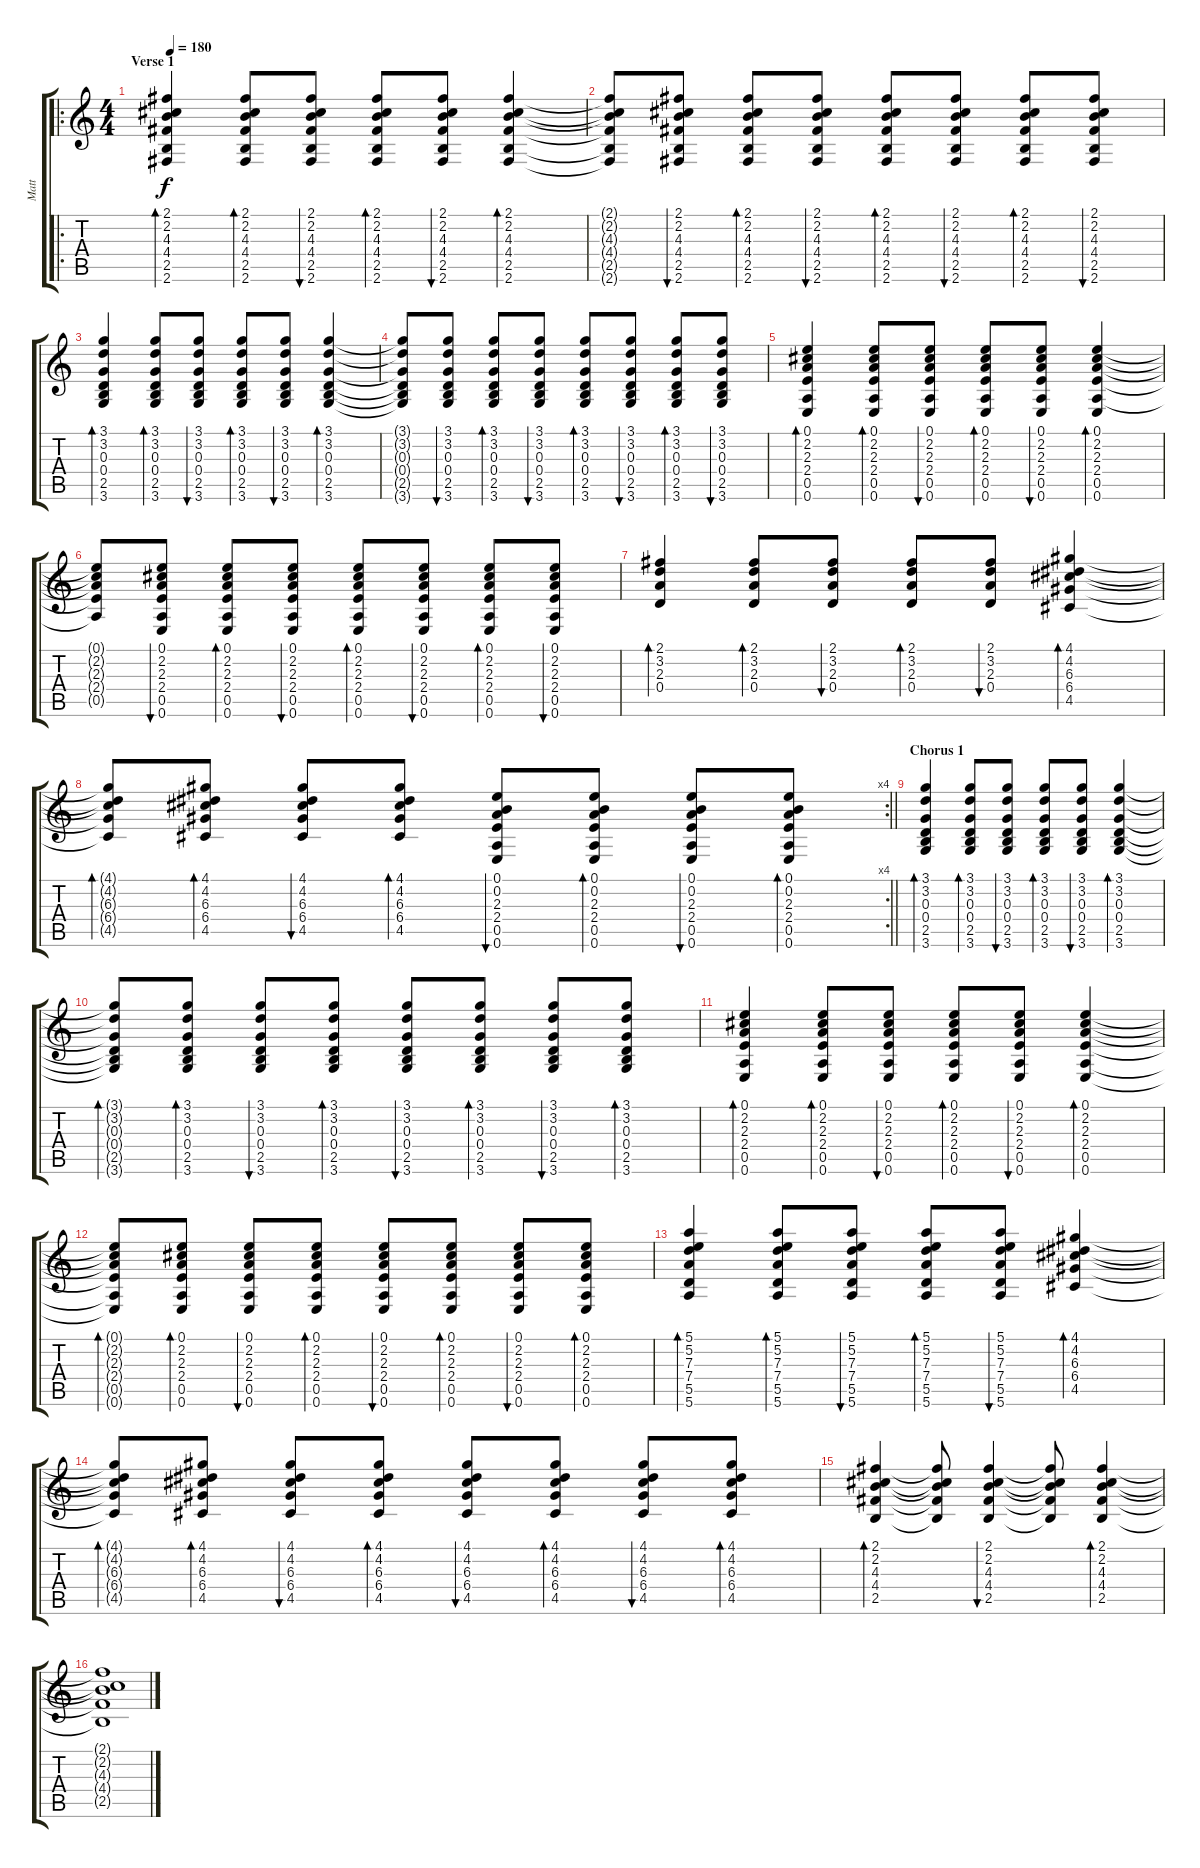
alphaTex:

\track ("Matt" "Matt") {instrument acousticguitarsteel}
\staff {score tabs}
\tuning (E4 B3 G3 D3 A2 E2) {hide}
\ro
\ts (4 4)
\section ("" "Verse 1")
\tempo 180
\clef g2
\ks c
(2.1 2.2 4.3 4.4 2.5 2.6).4{bd 120 dy f} (2.1 2.2 4.3 4.4 2.5 2.6).8{bd 30} (2.1 2.2 4.3 4.4 2.5 2.6).8{bu 30} (2.1 2.2 4.3 4.4 2.5 2.6).8{bd 30} (2.1 2.2 4.3 4.4 2.5 2.6).8{bu 30} (2.1 2.2 4.3 4.4 2.5 2.6).4{bd 30} |
(2.1{t} 2.2{t} 4.3{t} 4.4{t} 2.5{t} 2.6{t}).8 (2.1 2.2 4.3 4.4 2.5 2.6).8{bu 30} (2.1 2.2 4.3 4.4 2.5 2.6).8{bd 30} (2.1 2.2 4.3 4.4 2.5 2.6).8{bu 30} (2.1 2.2 4.3 4.4 2.5 2.6).8{bd 30} (2.1 2.2 4.3 4.4 2.5 2.6).8{bu 30} (2.1 2.2 4.3 4.4 2.5 2.6).8{bd 30} (2.1 2.2 4.3 4.4 2.5 2.6).8{bu 30} |
(3.1 3.2 0.3 0.4 2.5 3.6).4{bd 60} (3.1 3.2 0.3 0.4 2.5 3.6).8{bd 30} (3.1 3.2 0.3 0.4 2.5 3.6).8{bu 30} (3.1 3.2 0.3 0.4 2.5 3.6).8{bd 30} (3.1 3.2 0.3 0.4 2.5 3.6).8{bu 30} (3.1 3.2 0.3 0.4 2.5 3.6).4{bd 30} |
(3.1{t} 3.2{t} 0.3{t} 0.4{t} 2.5{t} 3.6{t}).8 (3.1 3.2 0.3 0.4 2.5 3.6).8{bu 30} (3.1 3.2 0.3 0.4 2.5 3.6).8{bd 30} (3.1 3.2 0.3 0.4 2.5 3.6).8{bu 30} (3.1 3.2 0.3 0.4 2.5 3.6).8{bd 30} (3.1 3.2 0.3 0.4 2.5 3.6).8{bu 30} (3.1 3.2 0.3 0.4 2.5 3.6).8{bd 30} (3.1 3.2 0.3 0.4 2.5 3.6).8{bu 30} |
(0.1 2.2 2.3 2.4 0.5 0.6).4{bd 60} (0.1 2.2 2.3 2.4 0.5 0.6).8{bd 30} (0.1 2.2 2.3 2.4 0.5 0.6).8{bu 30} (0.1 2.2 2.3 2.4 0.5 0.6).8{bd 30} (0.1 2.2 2.3 2.4 0.5 0.6).8{bu 30} (0.1 2.2 2.3 2.4 0.5 0.6).4{bd 60} |
(0.1{t} 2.2{t} 2.3{t} 2.4{t} 0.5{t}).8 (0.1 2.2 2.3 2.4 0.5 0.6).8{bu 60} (0.1 2.2 2.3 2.4 0.5 0.6).8{bd 60} (0.1 2.2 2.3 2.4 0.5 0.6).8{bu 60} (0.1 2.2 2.3 2.4 0.5 0.6).8{bd 60} (0.1 2.2 2.3 2.4 0.5 0.6).8{bu 60} (0.1 2.2 2.3 2.4 0.5 0.6).8{bd 60} (0.1 2.2 2.3 2.4 0.5 0.6).8{bu 60} |
(2.1 3.2 2.3 0.4).4{bd 60} (2.1 3.2 2.3 0.4).8{bd 30} (2.1 3.2 2.3 0.4).8{bu 30} (2.1 3.2 2.3 0.4).8{bd 30} (2.1 3.2 2.3 0.4).8{bu 30} (4.1 4.2 6.3 6.4 4.5).4{bd 60} |
\rc 4
\barLineRight lightlight
(4.1{t} 4.2{t} 6.3{t} 6.4{t} 4.5{t}).8{bd 30} (4.1 4.2 6.3 6.4 4.5).8{bd 30} (4.1 4.2 6.3 6.4 4.5).8{bu 30} (4.1 4.2 6.3 6.4 4.5).8{bd 30} (0.1 0.2 2.3 2.4 0.5 0.6).8{bu 30} (0.1 0.2 2.3 2.4 0.5 0.6).8{bd 30} (0.1 0.2 2.3 2.4 0.5 0.6).8{bu 30} (0.1 0.2 2.3 2.4 0.5 0.6).8{bd 30} |
\section ("" "Chorus 1")
(3.1 3.2 0.3 0.4 2.5 3.6).4{bd 60} (3.1 3.2 0.3 0.4 2.5 3.6).8{bd 30} (3.1 3.2 0.3 0.4 2.5 3.6).8{bu 30} (3.1 3.2 0.3 0.4 2.5 3.6).8{bd 30} (3.1 3.2 0.3 0.4 2.5 3.6).8{bu 30} (3.1 3.2 0.3 0.4 2.5 3.6).4{bd 60} |
(3.1{t} 3.2{t} 0.3{t} 0.4{t} 2.5{t} 3.6{t}).8{bd 30} (3.1 3.2 0.3 0.4 2.5 3.6).8{bd 30} (3.1 3.2 0.3 0.4 2.5 3.6).8{bu 30} (3.1 3.2 0.3 0.4 2.5 3.6).8{bd 30} (3.1 3.2 0.3 0.4 2.5 3.6).8{bu 30} (3.1 3.2 0.3 0.4 2.5 3.6).8{bd 30} (3.1 3.2 0.3 0.4 2.5 3.6).8{bu 30} (3.1 3.2 0.3 0.4 2.5 3.6).8{bd 30} |
(0.1 2.2 2.3 2.4 0.5 0.6).4{bd 60} (0.1 2.2 2.3 2.4 0.5 0.6).8{bd 30} (0.1 2.2 2.3 2.4 0.5 0.6).8{bu 30} (0.1 2.2 2.3 2.4 0.5 0.6).8{bd 30} (0.1 2.2 2.3 2.4 0.5 0.6).8{bu 30} (0.1 2.2 2.3 2.4 0.5 0.6).4{bd 60} |
(0.1{t} 2.2{t} 2.3{t} 2.4{t} 0.5{t} 0.6{t}).8{bd 30} (0.1 2.2 2.3 2.4 0.5 0.6).8{bd 30} (0.1 2.2 2.3 2.4 0.5 0.6).8{bu 30} (0.1 2.2 2.3 2.4 0.5 0.6).8{bd 30} (0.1 2.2 2.3 2.4 0.5 0.6).8{bu 30} (0.1 2.2 2.3 2.4 0.5 0.6).8{bd 30} (0.1 2.2 2.3 2.4 0.5 0.6).8{bu 30} (0.1 2.2 2.3 2.4 0.5 0.6).8{bd 30} |
(5.1 5.2 7.3 7.4 5.5 5.6).4{bd 60} (5.1 5.2 7.3 7.4 5.5 5.6).8{bd 30} (5.1 5.2 7.3 7.4 5.5 5.6).8{bu 30} (5.1 5.2 7.3 7.4 5.5 5.6).8{bd 30} (5.1 5.2 7.3 7.4 5.5 5.6).8{bu 30} (4.1 4.2 6.3 6.4 4.5).4{bd 60} |
(4.1{t} 4.2{t} 6.3{t} 6.4{t} 4.5{t}).8{bd 30} (4.1 4.2 6.3 6.4 4.5).8{bd 30} (4.1 4.2 6.3 6.4 4.5).8{bu 30} (4.1 4.2 6.3 6.4 4.5).8{bd 30} (4.1 4.2 6.3 6.4 4.5).8{bu 60} (4.1 4.2 6.3 6.4 4.5).8{bd 60} (4.1 4.2 6.3 6.4 4.5).8{bu 60} (4.1 4.2 6.3 6.4 4.5).8{bd 60} |
(2.1 2.2 4.3 4.4 2.5).4{bd 60} (2.1{t} 2.2{t} 4.3{t} 4.4{t} 2.5{t}).8 (2.1 2.2 4.3 4.4 2.5).4{bu 60} (2.1{t} 2.2{t} 4.3{t} 4.4{t} 2.5{t}).8 (2.1 2.2 4.3 4.4 2.5).4{bd 60} |
(2.1{t} 2.2{t} 4.3{t} 4.4{t} 2.5{t}).1
